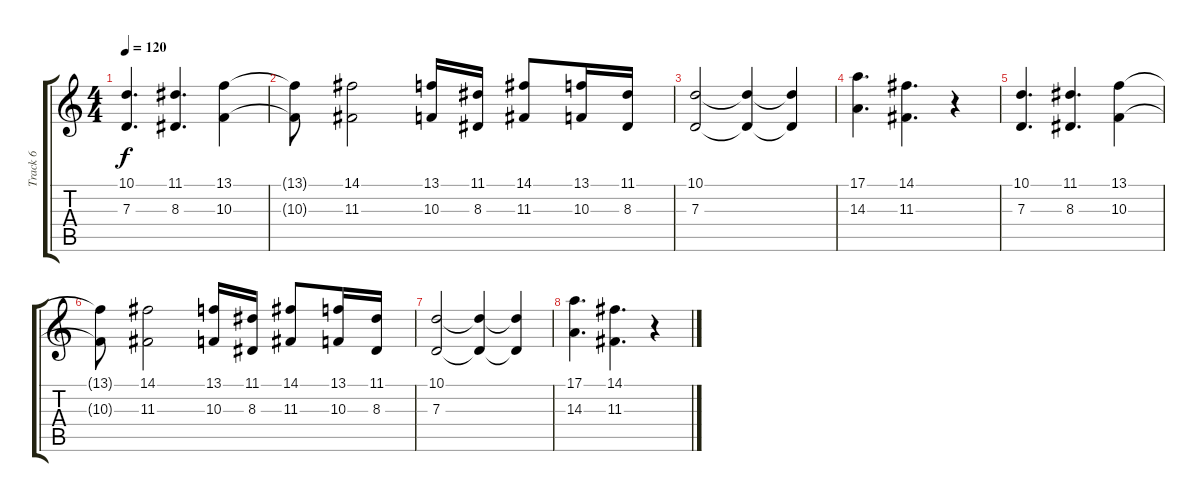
\track ("Track 6" "Track 6") {instrument stringensemble1}
\staff {score tabs}
\tuning (E4 B3 G3 D3 A2 D2) {hide}
\ts (4 4)
\tempo 120
\clef g2
\ks c
(10.1 7.3).4{d dy f} (11.1 8.3).4{d} (13.1 10.3).4 |
(13.1{t} 10.3{t}).8 (14.1 11.3).2 (13.1 10.3).16 (11.1 8.3).16 (14.1 11.3).8 (13.1 10.3).16 (11.1 8.3).16 |
(10.1 7.3).2 (10.1{t} 7.3{t}).4 (10.1{t} 7.3{t}).4 |
(17.1 14.3).4{d} (14.1 11.3).4{d} r.4 |
(10.1 7.3).4{d} (11.1 8.3).4{d} (13.1 10.3).4 |
(13.1{t} 10.3{t}).8 (14.1 11.3).2 (13.1 10.3).16 (11.1 8.3).16 (14.1 11.3).8 (13.1 10.3).16 (11.1 8.3).16 |
(10.1 7.3).2 (10.1{t} 7.3{t}).4 (10.1{t} 7.3{t}).4 |
(17.1 14.3).4{d} (14.1 11.3).4{d} r.4
